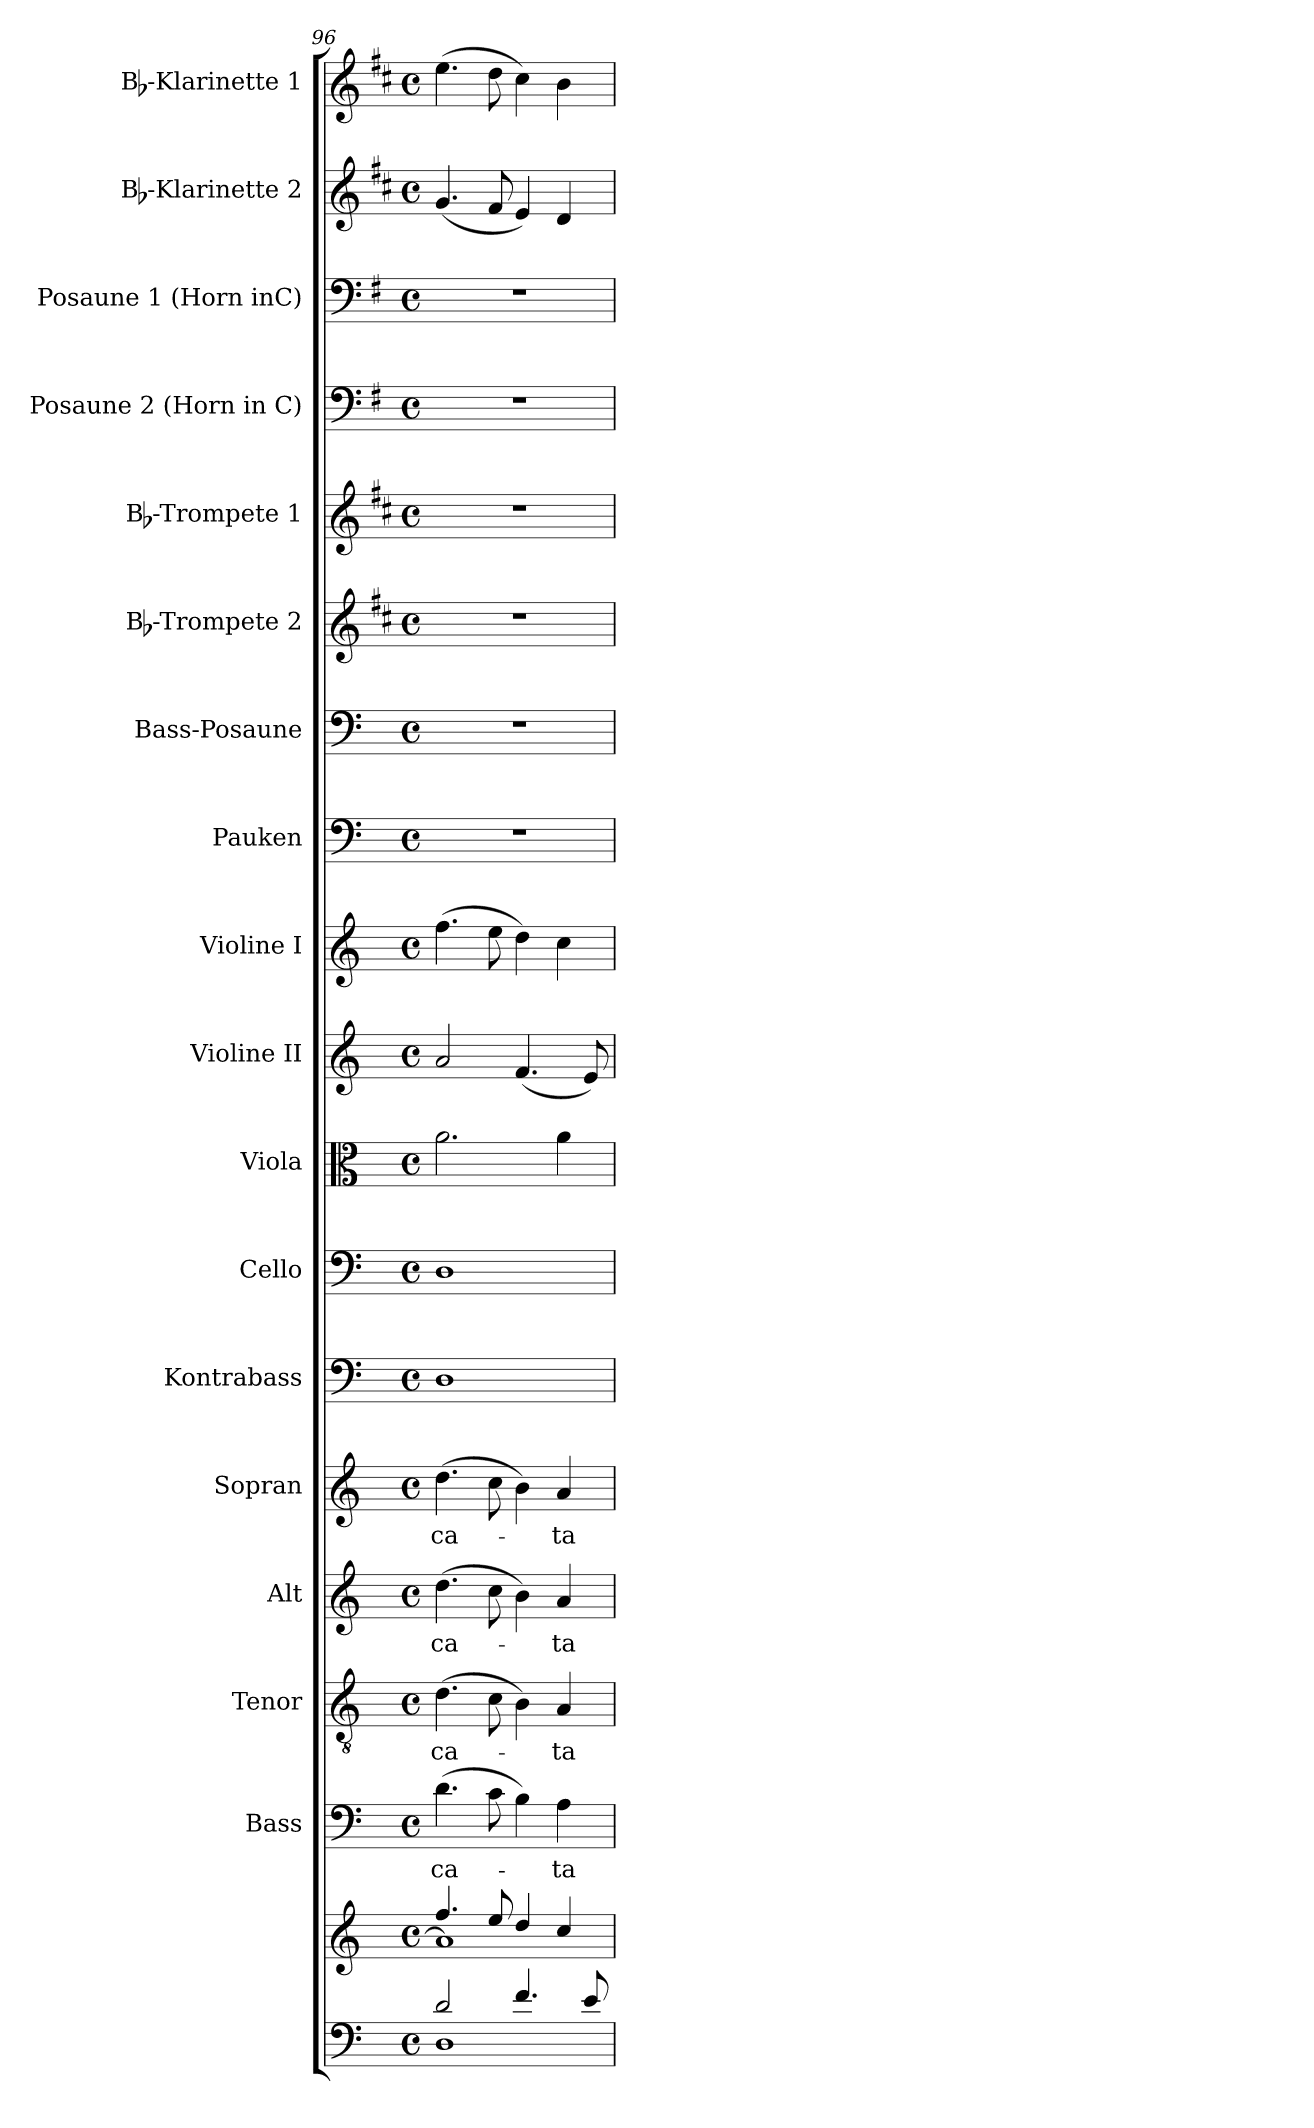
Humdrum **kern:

**kern	**kern	**kern	**text	**kern	**text	**kern	**text	**kern	**text	**kern	**kern	**kern	**kern	**kern	**kern	**kern	**kern	**kern	**kern	**kern	**kern	**kern
*part18	*part18	*part17	*part17	*part16	*part16	*part15	*part15	*part14	*part14	*part13	*part12	*part11	*part10	*part9	*part8	*part7	*part6	*part5	*part4	*part3	*part2	*part1
*staff19	*staff18	*staff17	*staff17	*staff16	*staff16	*staff15	*staff15	*staff14	*staff14	*staff13	*staff12	*staff11	*staff10	*staff9	*staff8	*staff7	*staff6	*staff5	*staff4	*staff3	*staff2	*staff1
*	*	*I"Bass	*	*I"Tenor	*	*I"Alt	*	*I"Sopran	*	*I"Kontrabass	*I"Cello	*I"Viola	*I"Violine II	*I"Violine I	*I"Pauken	*I"Bass-Posaune	*I"Bb-Trompete 2	*I"Bb-Trompete 1	*I"Posaune 2 (Horn in C)	*I"Posaune 1 (Horn inC)	*I"Bb-Klarinette 2	*I"Bb-Klarinette 1
*	*	*I'B.	*	*I'T.	*	*I'A.	*	*I'S.	*	*I'Kb.	*	*I'Vla.	*I'Vl. II	*I'Vl. I	*I'Pk.	*I'B-Pos.	*I'Bb Trp. 2	*I'Bb Trp. 1	*I'Pos. 2	*I'Pos. 1	*I'Bb Kl. 2	*I'Bb Kl. 1
*clefF4	*clefG2	*clefF4	*	*clefGv2	*	*clefG2	*	*clefG2	*	*clefF4	*clefF4	*clefC3	*clefG2	*clefG2	*clefF4	*clefF4	*clefG2	*clefG2	*clefF4	*clefF4	*clefG2	*clefG2
*	*	*	*	*	*	*	*	*	*	*ITrd7c12	*	*	*	*	*	*	*ITrd1c2	*ITrd1c2	*ITrd4c7	*ITrd4c7	*ITrd1c2	*ITrd1c2
*k[]	*k[]	*k[]	*	*k[]	*	*k[]	*	*k[]	*	*k[]	*k[]	*k[]	*k[]	*k[]	*k[]	*k[]	*k[]	*k[]	*k[]	*k[]	*k[]	*k[]
*C:	*C:	*C:	*	*C:	*	*C:	*	*C:	*	*C:	*C:	*C:	*C:	*C:	*C:	*C:	*C:	*C:	*C:	*C:	*C:	*C:
*M4/4	*M4/4	*M4/4	*	*M4/4	*	*M4/4	*	*M4/4	*	*M4/4	*M4/4	*M4/4	*M4/4	*M4/4	*M4/4	*M4/4	*M4/4	*M4/4	*M4/4	*M4/4	*M4/4	*M4/4
*met(c)	*met(c)	*met(c)	*	*met(c)	*	*met(c)	*	*met(c)	*	*met(c)	*met(c)	*met(c)	*met(c)	*met(c)	*met(c)	*met(c)	*met(c)	*met(c)	*met(c)	*met(c)	*met(c)	*met(c)
=96	=96	=96	=96	=96	=96	=96	=96	=96	=96	=96	=96	=96	=96	=96	=96	=96	=96	=96	=96	=96	=96	=96
*^	*^	*	*	*	*	*	*	*	*	*	*	*	*	*	*	*	*	*	*	*	*	*
!	!	!	!	!	!LO:LY:b	!	!LO:LY:b	!	!LO:LY:b	!	!LO:LY:b	!	!	!	!	!	!	!	!	!	!	!	!	!
2d/	1D	4.ff/	1a]	(>4.d\	-ca-	(>4.d\	-ca-	(>4.dd\	-ca-	(>4.dd\	-ca-	1DD	1D	2.a\	2a/	(>4.ff\	1r	1r	1r	1r	1r	1r	(<4.f/	(>4.dd\
.	.	8ee/	.	8c\	.	8c\	.	8cc\	.	8cc\	.	.	.	.	.	8ee\	.	.	.	.	.	.	8e/	8cc\
4.f/	.	4dd/	.	4B\)	.	4B\)	.	4b\)	.	4b\)	.	.	.	.	(<4.f/	4dd\)	.	.	.	.	.	.	4d/)	4b\)
!	!	!	!	!	!LO:LY:b	!	!LO:LY:b	!	!LO:LY:b	!	!LO:LY:b	!	!	!	!	!	!	!	!	!	!	!	!	!
.	.	4cc/	.	4A\	-ta	4A/	-ta	4a/	-ta	4a/	-ta	.	.	4a\	.	4cc\	.	.	.	.	.	.	4c/	4a\
8e/	.	.	.	.	.	.	.	.	.	.	.	.	.	.	8e/)	.	.	.	.	.	.	.	.	.
*v	*v	*	*	*	*	*	*	*	*	*	*	*	*	*	*	*	*	*	*	*	*	*	*	*
*	*v	*v	*	*	*	*	*	*	*	*	*	*	*	*	*	*	*	*	*	*	*	*	*
=	=	=	=	=	=	=	=	=	=	=	=	=	=	=	=	=	=	=	=	=	=	=
*-	*-	*-	*-	*-	*-	*-	*-	*-	*-	*-	*-	*-	*-	*-	*-	*-	*-	*-	*-	*-	*-	*-
